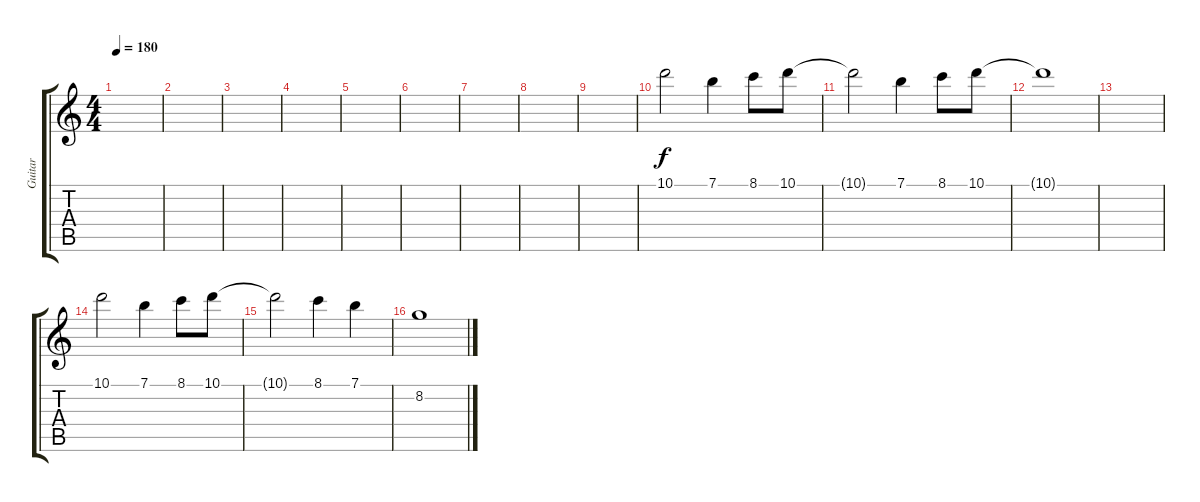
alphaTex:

\track ("Guitar" "Guitar") {instrument electricguitarjazz}
\staff {score tabs}
\tuning (E4 B3 G3 D3 A2 E2) {hide}
\ts (4 4)
\tempo 180
\clef g2
\ks c
|
|
|
|
|
|
|
|
|
10.1.2 7.1.4 8.1.8 10.1.8 |
10.1{t}.2 7.1.4 8.1.8 10.1.8 |
10.1{t}.1 |
|
10.1.2 7.1.4 8.1.8 10.1.8 |
10.1{t}.2 8.1.4 7.1.4 |
8.2.1
